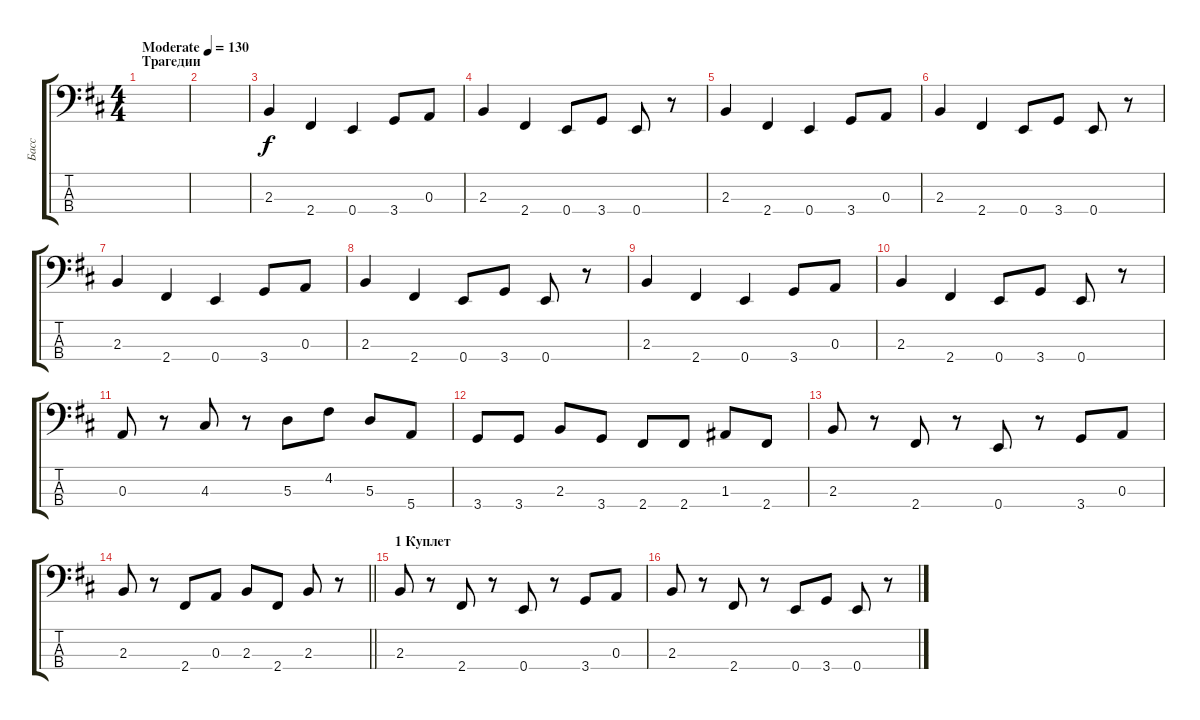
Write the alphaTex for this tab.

\track ("Басс" "Басс") {instrument electricbassfinger}
\staff {score tabs}
\tuning (G2 D2 A1 E1) {hide}
\ts (4 4)
\section ("" "Трагедии")
\tempo (130 "Moderate")
\clef f4
\ks bminor
|
|
2.3.4 2.4.4 0.4.4 3.4.8 0.3.8 |
2.3.4 2.4.4 0.4.8 3.4.8 0.4.8 r.8 |
2.3.4 2.4.4 0.4.4 3.4.8 0.3.8 |
2.3.4 2.4.4 0.4.8 3.4.8 0.4.8 r.8 |
2.3.4 2.4.4 0.4.4 3.4.8 0.3.8 |
2.3.4 2.4.4 0.4.8 3.4.8 0.4.8 r.8 |
2.3.4 2.4.4 0.4.4 3.4.8 0.3.8 |
2.3.4 2.4.4 0.4.8 3.4.8 0.4.8 r.8 |
0.3.8 r.8 4.3.8 r.8 5.3.8 4.2.8 5.3.8 5.4.8 |
3.4.8 3.4.8 2.3.8 3.4.8 2.4.8 2.4.8 1.3.8 2.4.8 |
2.3.8 r.8 2.4.8 r.8 0.4.8 r.8 3.4.8 0.3.8 |
\barLineRight lightlight
2.3.8 r.8 2.4.8 0.3.8 2.3.8 2.4.8 2.3.8 r.8 |
\section ("" "1 Куплет")
2.3.8 r.8 2.4.8 r.8 0.4.8 r.8 3.4.8 0.3.8 |
2.3.8 r.8 2.4.8 r.8 0.4.8 3.4.8 0.4.8 r.8
